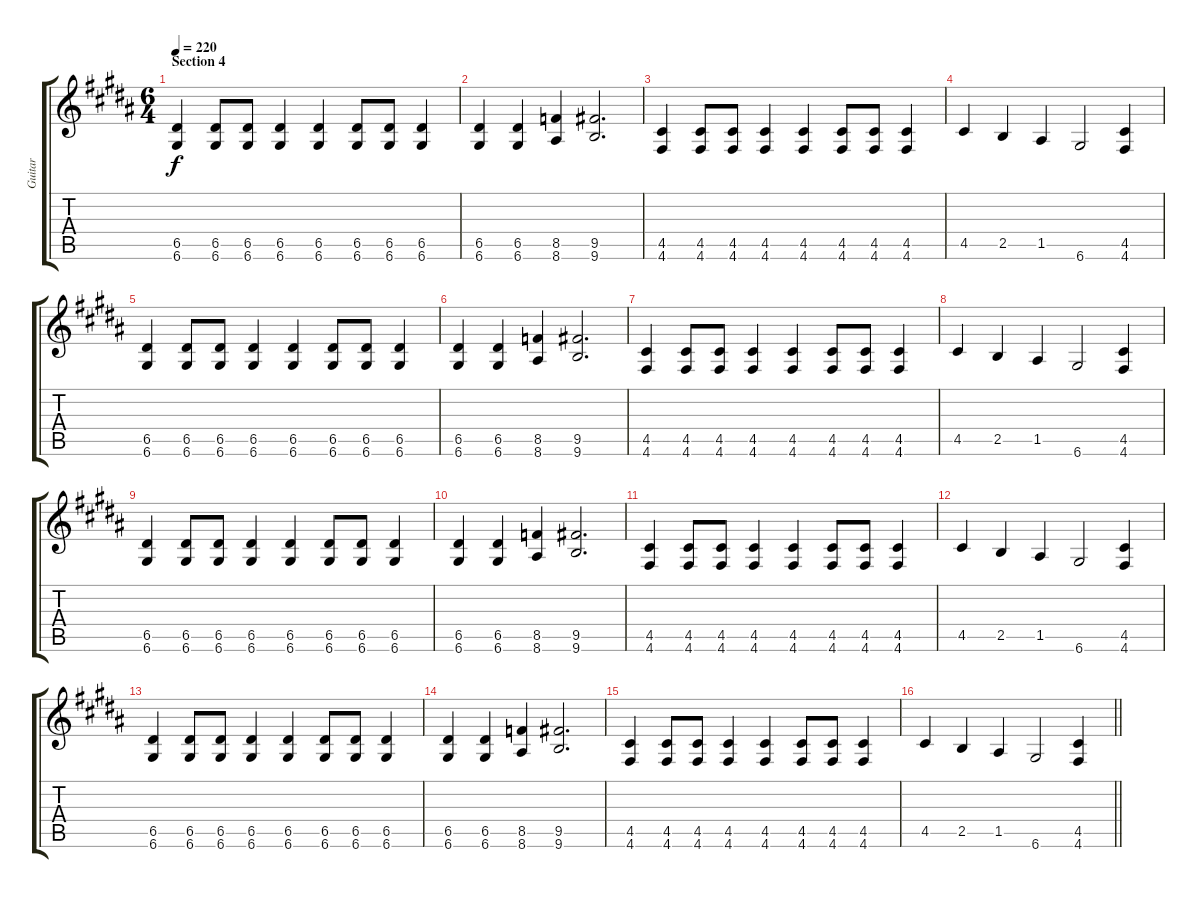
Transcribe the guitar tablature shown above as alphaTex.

\track ("Guitar" "Guitar") {instrument distortionguitar}
\staff {score tabs}
\tuning (E4 B3 G3 D3 A2 D2) {hide}
\ts (6 4)
\section ("" "Section 4")
\tempo 220
\clef g2
\ks g#minor
(6.5 6.6).4{dy f} (6.5 6.6).8 (6.5 6.6).8 (6.5 6.6).4 (6.5 6.6).4 (6.5 6.6).8 (6.5 6.6).8 (6.5 6.6).4 |
(6.5 6.6).4 (6.5 6.6).4 (8.5 8.6).4 (9.5 9.6).2{d} |
(4.5 4.6).4 (4.5 4.6).8 (4.5 4.6).8 (4.5 4.6).4 (4.5 4.6).4 (4.5 4.6).8 (4.5 4.6).8 (4.5 4.6).4 |
4.5.4 2.5.4 1.5.4 6.6.2 (4.5 4.6).4 |
(6.5 6.6).4 (6.5 6.6).8 (6.5 6.6).8 (6.5 6.6).4 (6.5 6.6).4 (6.5 6.6).8 (6.5 6.6).8 (6.5 6.6).4 |
(6.5 6.6).4 (6.5 6.6).4 (8.5 8.6).4 (9.5 9.6).2{d} |
(4.5 4.6).4 (4.5 4.6).8 (4.5 4.6).8 (4.5 4.6).4 (4.5 4.6).4 (4.5 4.6).8 (4.5 4.6).8 (4.5 4.6).4 |
4.5.4 2.5.4 1.5.4 6.6.2 (4.5 4.6).4 |
(6.5 6.6).4 (6.5 6.6).8 (6.5 6.6).8 (6.5 6.6).4 (6.5 6.6).4 (6.5 6.6).8 (6.5 6.6).8 (6.5 6.6).4 |
(6.5 6.6).4 (6.5 6.6).4 (8.5 8.6).4 (9.5 9.6).2{d} |
(4.5 4.6).4 (4.5 4.6).8 (4.5 4.6).8 (4.5 4.6).4 (4.5 4.6).4 (4.5 4.6).8 (4.5 4.6).8 (4.5 4.6).4 |
4.5.4 2.5.4 1.5.4 6.6.2 (4.5 4.6).4 |
(6.5 6.6).4 (6.5 6.6).8 (6.5 6.6).8 (6.5 6.6).4 (6.5 6.6).4 (6.5 6.6).8 (6.5 6.6).8 (6.5 6.6).4 |
(6.5 6.6).4 (6.5 6.6).4 (8.5 8.6).4 (9.5 9.6).2{d} |
(4.5 4.6).4 (4.5 4.6).8 (4.5 4.6).8 (4.5 4.6).4 (4.5 4.6).4 (4.5 4.6).8 (4.5 4.6).8 (4.5 4.6).4 |
\barLineRight lightlight
4.5.4 2.5.4 1.5.4 6.6.2 (4.5 4.6).4
